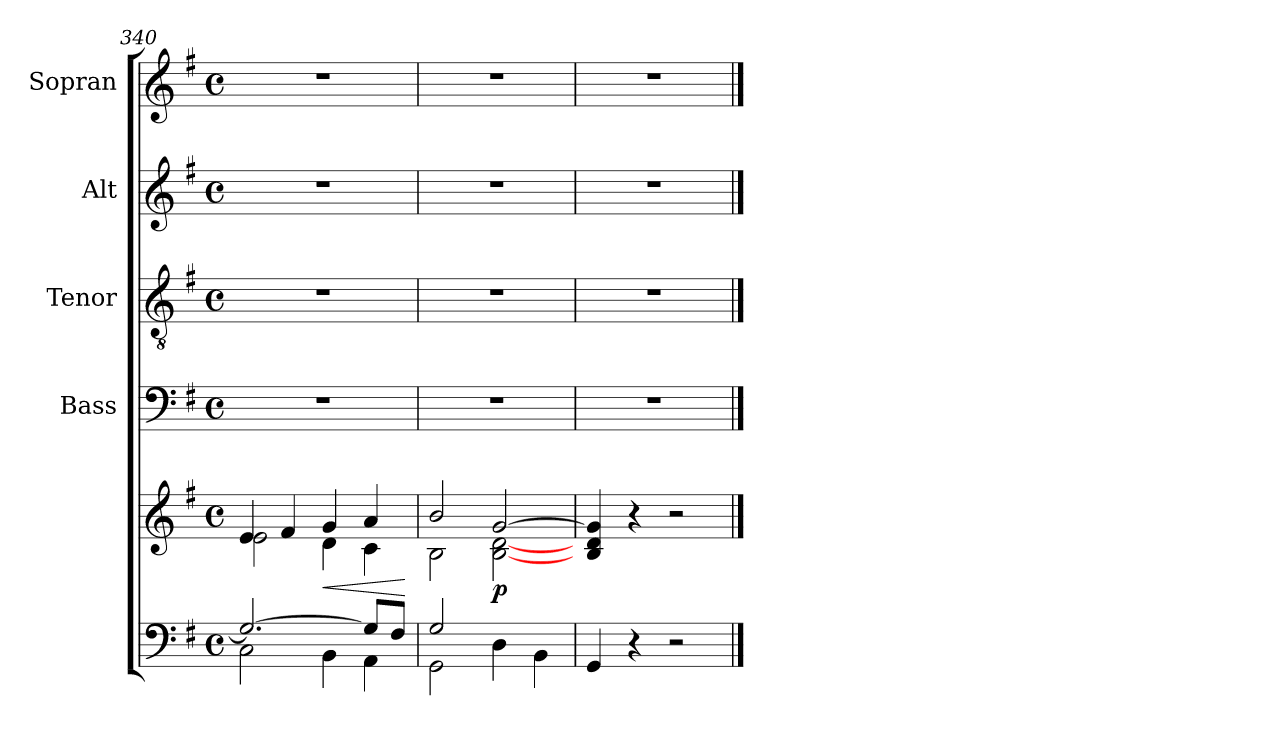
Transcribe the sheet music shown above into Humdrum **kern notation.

**kern	**kern	**dynam	**kern	**kern	**kern	**kern
*part5	*part5	*part5	*part4	*part3	*part2	*part1
*staff6	*staff5	*staff5/6	*staff4	*staff3	*staff2	*staff1
*	*	*	*I"Bass	*I"Tenor	*I"Alt	*I"Sopran
*	*	*	*I'B.	*I'T.	*I'A.	*I'S.
*clefF4	*clefG2	*	*clefF4	*clefGv2	*clefG2	*clefG2
*k[f#]	*k[f#]	*	*k[f#]	*k[f#]	*k[f#]	*k[f#]
*G:	*G:	*	*G:	*G:	*G:	*G:
*M4/4	*M4/4	*	*M4/4	*M4/4	*M4/4	*M4/4
*met(c)	*met(c)	*	*met(c)	*met(c)	*met(c)	*met(c)
=340	=340	=340	=340	=340	=340	=340
*^	*^	*	*	*	*	*
2.G/_	2C\	4e/	2e\	.	1r	1r	1r	1r
.	.	4f#/	.	.	.	.	.	.
!	!	!	!	!LO:HP:b	!	!	!	!
.	4BB\	4g/	4d\	<	.	.	.	.
8G/L]	4AA\	4a/	4c\	.	.	.	.	.
8F#/J	.	.	.	.	.	.	.	.
*v	*v	*	*	*	*	*	*	*
*	*v	*v	*	*	*	*	*
.	.	[	.	.	.	.
=341	=341	=341	=341	=341	=341	=341
*^	*^	*	*	*	*	*
2G/	2GG\	2b/	2B\	.	1r	1r	1r	1r
!	!	!	!	!LO:DY:b	!	!	!	!
2ryy	4D\	[>2g/	[<2B\ [<2d\	p	.	.	.	.
.	4BB\	.	.	.	.	.	.	.
*v	*v	*	*	*	*	*	*	*
*	*v	*v	*	*	*	*	*
=342	=342	=342	=342	=342	=342	=342
4GG/	4B/ 4d/ 4g/]	.	1r	1r	1r	1r
4r	4r	.	.	.	.	.
2r	2r	.	.	.	.	.
==	==	==	==	==	==	==
*-	*-	*-	*-	*-	*-	*-
